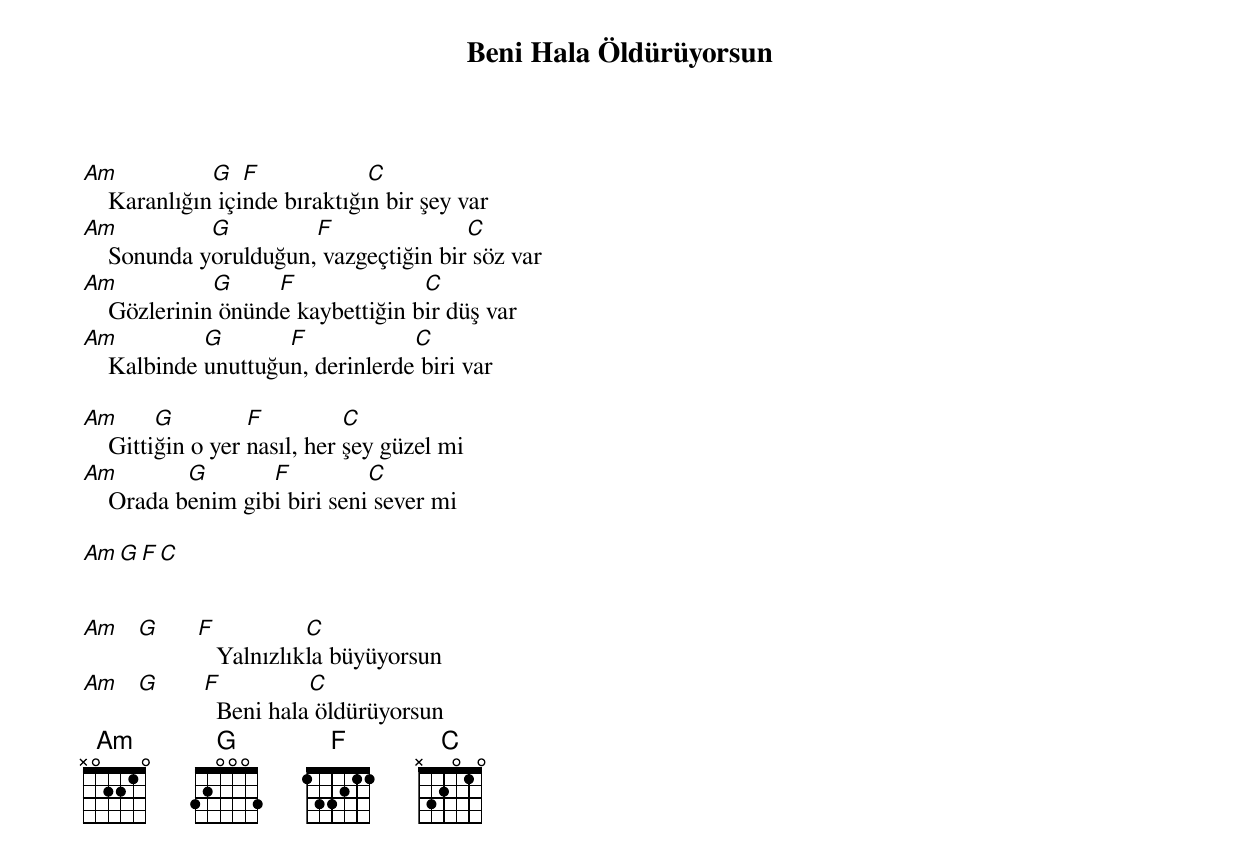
{title: Beni Hala Öldürüyorsun}
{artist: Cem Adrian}

Am            G   F            C
    Karanlığın içinde bıraktığın bir şey var
Am           G         F               C
    Sonunda yorulduğun, vazgeçtiğin bir söz var
Am            G     F              C
    Gözlerinin önünde kaybettiğin bir düş var
Am           G       F            C
    Kalbinde unuttuğun, derinlerde biri var

Am       G         F          C
    Gittiğin o yer nasıl, her şey güzel mi
Am         G       F          C
    Orada benim gibi biri seni sever mi

Am G F C


Am G     F           C
            Yalnızlıkla büyüyorsun
Am G      F          C
            Beni hala öldürüyorsun
